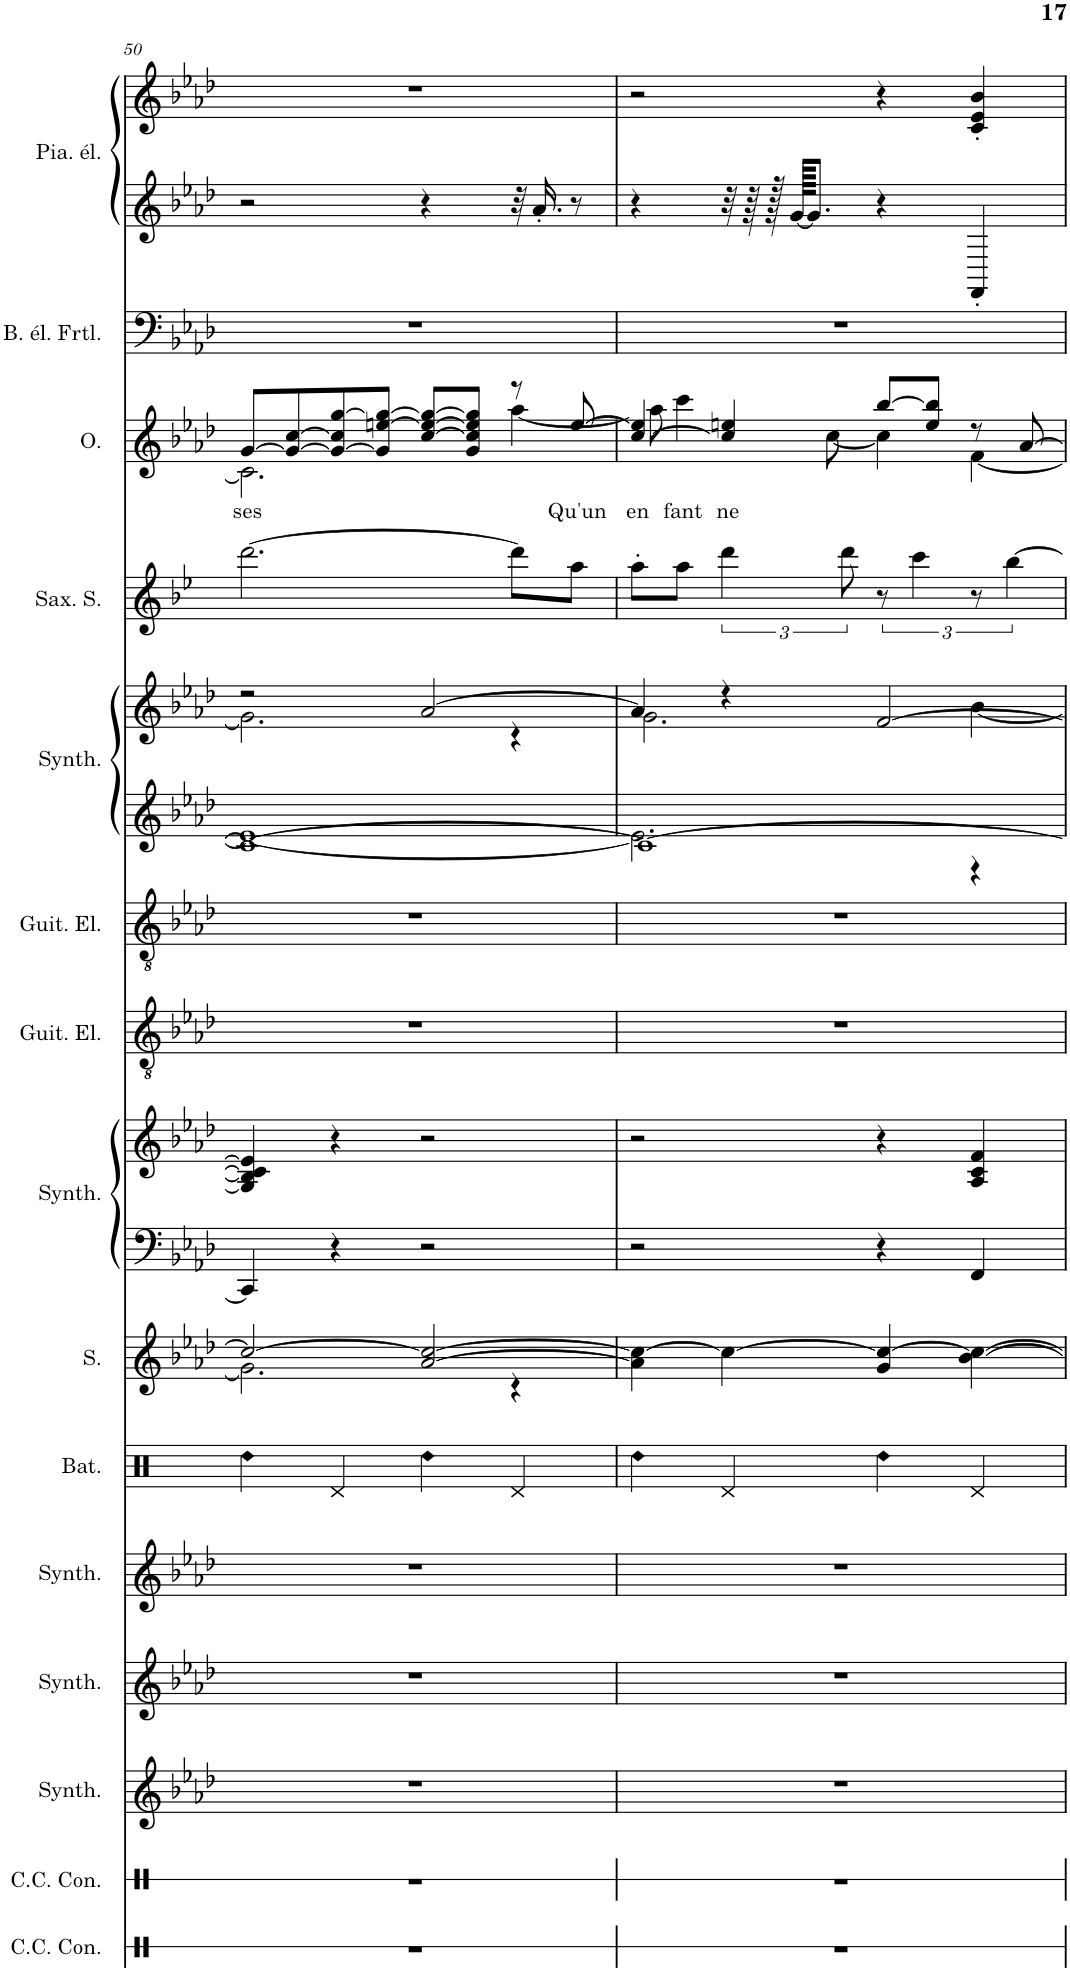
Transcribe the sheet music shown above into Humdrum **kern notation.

**kern	**kern	**kern	**kern	**kern	**kern	**kern	**kern	**kern	**kern	**kern	**kern	**kern	**kern	**kern	**text	**kern	**kern	**kern
*part15	*part14	*part13	*part12	*part11	*part10	*part9	*part8	*part8	*part7	*part6	*part5	*part5	*part4	*part3	*part3	*part2	*part1	*part1
*staff18	*staff17	*staff16	*staff15	*staff14	*staff13	*staff12	*staff11	*staff10	*staff9	*staff8	*staff7	*staff6	*staff5	*staff4	*staff4	*staff3	*staff2	*staff1
*I"Caisse claire de concert	*I"Caisse claire de concert	*I"Synthétiseur Pad	*I"Synthétiseur de dents de scie	*I"Synthétiseur d'effets	*I"Batterie	*I"Soprano	*I"Synthétiseur Pad	*	*I"Guitare électrique	*I"Guitare électrique	*I"Synthétiseur d'instruments à cordes	*	*I"Saxophone Soprano	*I"Oud	*	*I"Basse électrique fretless	*I"Piano électrique	*
*I'C.C. Con.	*I'C.C. Con.	*I'Synth.	*I'Synth.	*I'Synth.	*I'Bat.	*I'S.	*I'Synth.	*	*I'Guit. El.	*I'Guit. El.	*I'Synth.	*	*I'Sax. S.	*I'O.	*	*I'B. él. Frtl.	*I'Pia. él.	*
!!LO:PB:g=z
*clefX	*clefX	*clefG2	*clefG2	*clefG2	*clefX	*clefG2	*clefF4	*clefG2	*clefGv2	*clefGv2	*clefG2	*clefG2	*clefG2	*clefG2	*	*clefF4	*clefG2	*clefG2
*	*	*	*	*	*	*	*	*	*	*	*	*	*Trd1c2	*Trd7c12	*	*Trd7c12	*	*
*k[b-e-a-d-]	*k[b-e-a-d-]	*k[b-e-a-d-]	*k[b-e-a-d-]	*k[b-e-a-d-]	*k[]	*k[b-e-a-d-]	*k[b-e-a-d-]	*k[b-e-a-d-]	*k[b-e-a-d-]	*k[b-e-a-d-]	*k[b-e-a-d-]	*k[b-e-a-d-]	*k[b-e-]	*k[b-e-a-d-]	*	*k[b-e-a-d-]	*k[b-e-a-d-]	*k[b-e-a-d-]
*M4/4	*M4/4	*M4/4	*M4/4	*M4/4	*M4/4	*M4/4	*M4/4	*M4/4	*M4/4	*M4/4	*M4/4	*M4/4	*M4/4	*M4/4	*	*M4/4	*M4/4	*M4/4
=50	=50	=50	=50	=50	=50	=50	=50	=50	=50	=50	=50	=50	=50	=50	=50	=50	=50	=50
!	!	!	!	!	!LO:N:head=diamond	!	!	!	!	!	!	!	!	!	!LO:LY:b	!	!	!
*	*	*	*	*	*	*^	*	*	*	*	*^	*^	*	*^	*	*	*	*
1r	1r	1r	1r	1r	4Rdd\	2cc/_	2.g\]	4CC/]	4G/] 4B-/] 4c/] 4e/]	1r	1r	1c_	1en_	2r	2.g\]	[2.ddd\	[8g/L	2.c\]	ses	1r	2r	1r
.	.	.	.	.	.	.	.	.	.	.	.	.	.	.	.	.	8g/_ [8cc/	.	.	.	.	.
.	.	.	.	.	4Rd/	.	.	4r	4r	.	.	.	.	.	.	.	8g/_ 8cc/] [8gg/	.	.	.	.	.
.	.	.	.	.	.	.	.	.	.	.	.	.	.	.	.	.	8g/] [8een/ 8gg/_J	.	.	.	.	.
!	!	!	!	!	!LO:N:head=diamond	!	!	!	!	!	!	!	!	!	!	!	!	!	!	!	!	!
.	.	.	.	.	4Rdd\	[2a-/ 2cc/_	.	2r	2r	.	.	.	.	[2a-/	.	.	[8cc/ 8ee/_ 8gg/_L	.	.	.	4r	.
.	.	.	.	.	.	.	.	.	.	.	.	.	.	.	.	.	8g/ 8cc/] 8ee/] 8gg/]J	.	.	.	.	.
.	.	.	.	.	4Rd/	.	4r	.	.	.	.	.	.	.	4r	8ddd\L]	8r	[4aa-\	.	.	32r	.
.	.	.	.	.	.	.	.	.	.	.	.	.	.	.	.	.	.	.	.	.	16.a-'/	.
!	!	!	!	!	!	!	!	!	!	!	!	!	!	!	!	!	!	!	!LO:LY:b	!	!	!
.	.	.	.	.	.	.	.	.	.	.	.	.	.	.	.	8aa\J	[8ee/	.	Qu'un	.	8r	.
*	*	*	*	*	*	*v	*v	*	*	*	*	*	*	*	*	*	*	*	*	*	*	*
=51	=51	=51	=51	=51	=51	=51	=51	=51	=51	=51	=51	=51	=51	=51	=51	=51	=51	=51	=51	=51	=51
!	!	!	!	!	!LO:N:head=diamond	!	!	!	!	!	!	!	!	!	!	!	!	!LO:LY:b	!	!	!
1r	1r	1r	1r	1r	4Rdd\	4a-\] 4cc\_	2r	2r	1r	1r	1c_	2.en\]	4a-/]	2.g\	8aa'\L	[4cc/ 4ee/]	8aa-\]	en	1r	4r	2r
!	!	!	!	!	!	!	!	!	!	!	!	!	!	!	!	!	!	!LO:LY:b	!	!	!
.	.	.	.	.	.	.	.	.	.	.	.	.	.	.	8aa\J	.	4ccc\	fant	.	.	.
!	!	!	!	!	!	!	!	!	!	!	!	!	!	!	!	!	!	!LO:LY:b	!	!	!
.	.	.	.	.	4Rd/	4cc\_	.	.	.	.	.	.	4r	.	6ddd\	4cc/] 4een/	.	ne	.	32r	.
.	.	.	.	.	.	.	.	.	.	.	.	.	.	.	.	.	.	.	.	64r	.
.	.	.	.	.	.	.	.	.	.	.	.	.	.	.	.	.	.	.	.	128r	.
.	.	.	.	.	.	.	.	.	.	.	.	.	.	.	.	.	.	.	.	[128g/KKKKL	.
.	.	.	.	.	.	.	.	.	.	.	.	.	.	.	.	.	.	.	.	8.g/J]	.
.	.	.	.	.	.	.	.	.	.	.	.	.	.	.	.	.	[8cc\	.	.	.	.
.	.	.	.	.	.	.	.	.	.	.	.	.	.	.	12ddd\	.	.	.	.	.	.
!	!	!	!	!	!LO:N:head=diamond	!	!	!	!	!	!	!	!	!	!	!	!	!	!	!	!
.	.	.	.	.	4Rdd\	4g/ 4cc/_	4r	4r	.	.	.	.	[2f/	.	12r	[8bb-/L	4cc\]	.	.	4r	4r
.	.	.	.	.	.	.	.	.	.	.	.	.	.	.	6ccc\	.	.	.	.	.	.
.	.	.	.	.	.	.	.	.	.	.	.	.	.	.	.	8ee/ 8bb-/]J	.	.	.	.	.
.	.	.	.	.	4Rd/	[4b-\ 4cc\_	4FF/	4A-/ 4c/ 4f/	.	.	.	4r	.	[4b-\	12r	8r	[4f\	.	.	4FF'/	4c/' 4e-/' 4b-/'
.	.	.	.	.	.	.	.	.	.	.	.	.	.	.	[6bb-\	.	.	.	.	.	.
.	.	.	.	.	.	.	.	.	.	.	.	.	.	.	.	[8a-/	.	.	.	.	.
*	*	*	*	*	*	*	*	*	*	*	*v	*v	*	*	*	*v	*v	*	*	*	*
*	*	*	*	*	*	*	*	*	*	*	*	*v	*v	*	*	*	*	*	*
=	=	=	=	=	=	=	=	=	=	=	=	=	=	=	=	=	=	=
*-	*-	*-	*-	*-	*-	*-	*-	*-	*-	*-	*-	*-	*-	*-	*-	*-	*-	*-
